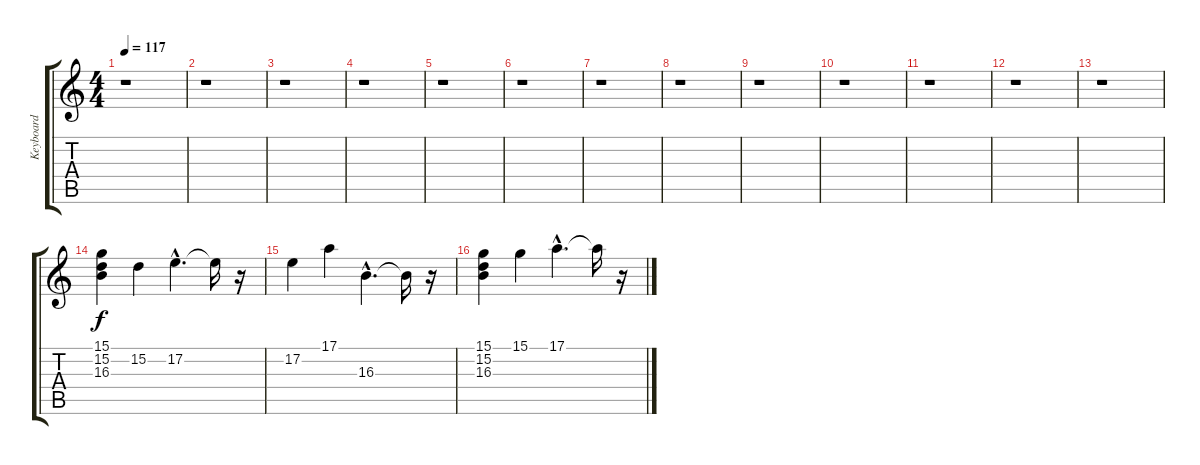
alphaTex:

\track ("Keyboard" "Keyboard") {instrument electricgrandpiano}
\staff {score tabs}
\tuning (E4 B3 G3 D3 A2 E2) {hide}
\ts (4 4)
\tempo 117
\clef g2
\ks c
r.1{dy f} |
r.1 |
r.1 |
r.1 |
r.1 |
r.1 |
r.1 |
r.1 |
r.1 |
r.1 |
r.1 |
r.1 |
r.1 |
(15.1 15.2 16.3).4 15.2.4 17.2{hac}.4{d} 17.2{t}.16 r.16 |
17.2.4 17.1.4 16.3{hac}.4{d} 16.3{t}.16 r.16 |
(15.1 15.2 16.3).4 15.1.4 17.1{hac}.4{d} 17.1{t}.16 r.16
